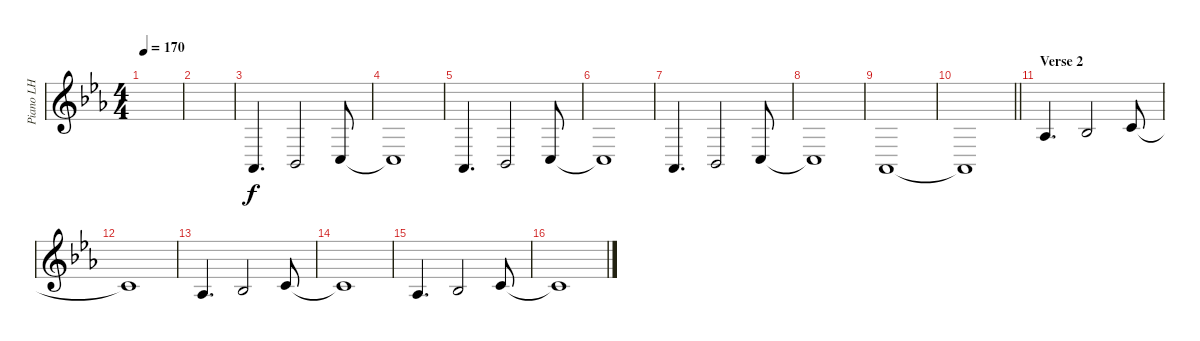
\track ("Piano LH" "Piano LH") {instrument acousticgrandpiano}
\staff {score}
\tuning (E4 B3 G3 D3 A2 E2) {hide}
\ts (4 4)
\tempo 170
\clef g2
\ks eb
|
|
4.6.4{d} 1.5.2 3.5.8 |
3.5{t}.1 |
4.6.4{d} 1.5.2 3.5.8 |
3.5{t}.1 |
4.6.4{d} 1.5.2 3.5.8 |
3.5{t}.1 |
4.6.1 |
\barLineRight lightlight
4.6{t}.1 |
\section ("" "Verse 2")
1.3.4{d} 3.3.2 1.2.8 |
1.2{t}.1 |
1.3.4{d} 3.3.2 1.2.8 |
1.2{t}.1 |
1.3.4{d} 3.3.2 1.2.8 |
1.2{t}.1
